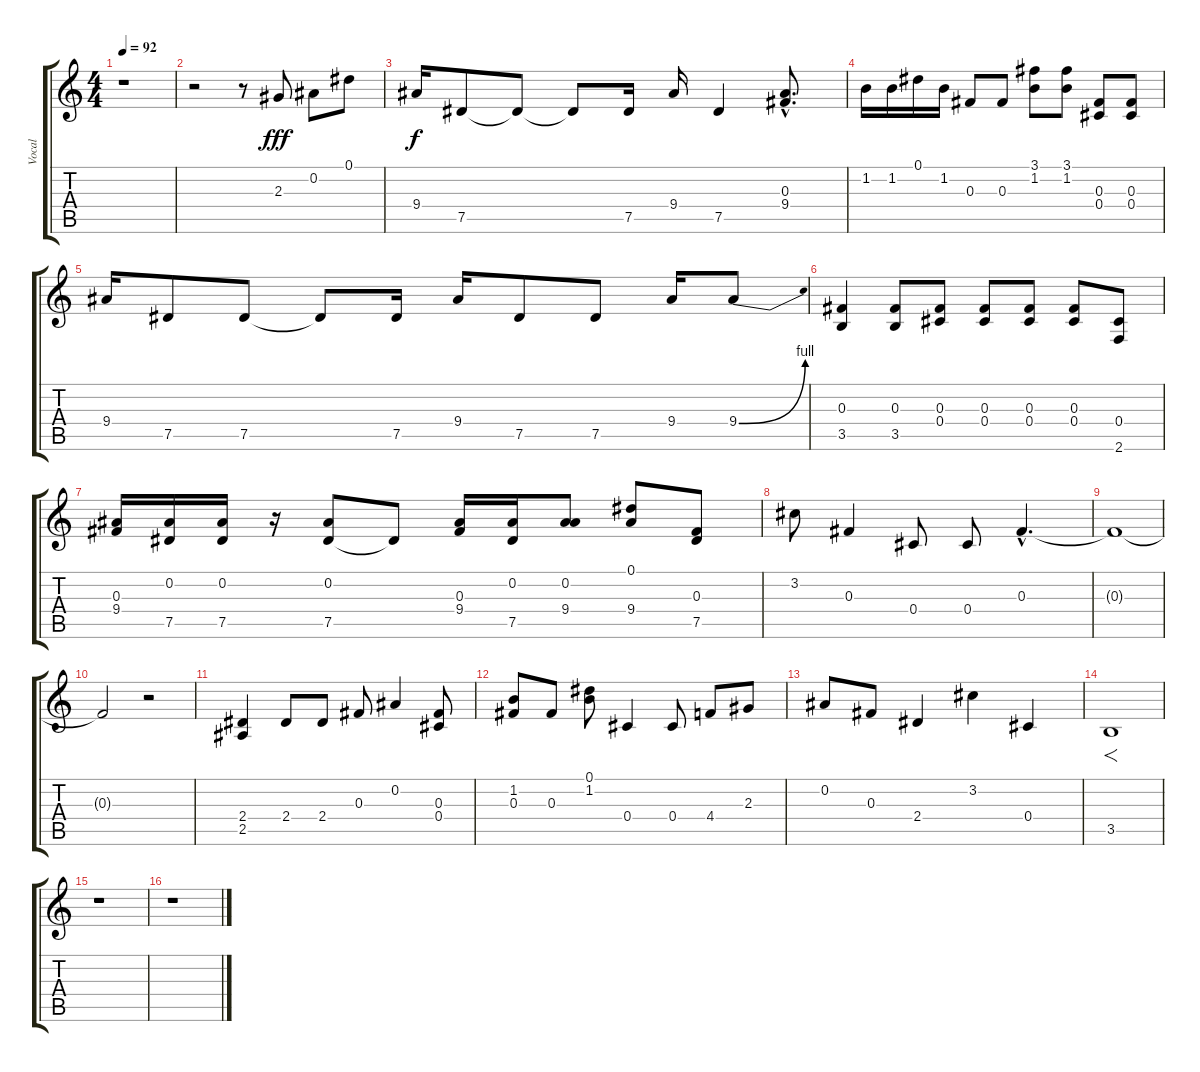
\track ("Vocal" "Vocal") {instrument overdrivenguitar}
\staff {score tabs}
\tuning (Eb4 Bb3 Gb3 Db3 Ab2 Eb2) {hide}
\ts (4 4)
\tempo 92
\clef g2
\ks c
r.1{dy f} |
r.2 r.8 2.3.8{dy fff} 0.2.8 0.1.8 |
9.4.16{dy f} 7.5.8 7.5{t}.8 7.5{t}.8 7.5.16 9.4.16 7.5.4 (0.3{hac} 9.4{hac}).8{d} |
1.2.16 1.2.16 0.1.16 1.2.16 0.3.8 0.3.8 (3.1 1.2).8 (3.1 1.2).8 (0.3 0.4).8 (0.3 0.4).8 |
9.4.16 7.5.8 7.5.8 7.5{t}.8 7.5.16 9.4.16 7.5.8 7.5.8 9.4.16 9.4{be (bend 0 0 60 4)}.8 |
(0.3 3.5).4 (0.3 3.5).8 (0.3 0.4).8 (0.3 0.4).8 (0.3 0.4).8 (0.3 0.4).8 (0.4 2.6).8 |
(0.3 9.4).16 (0.2 7.5).16 (0.2 7.5).16 r.16 (0.2 7.5).8 7.5{t}.8 (0.3 9.4).16 (0.2 7.5).16 (0.2 9.4).8 (0.1 9.4).8 (0.3 7.5).8 |
3.2.8 0.3.4 0.4.8 0.4.8 0.3{hac}.4{d volume 8} |
0.3{t}.1 |
0.3{t}.2 r.2 |
(2.4 2.5).4{volume 12} 2.4.8 2.4.8 0.3.8 0.2.4 (0.3 0.4).8 |
(1.2 0.3).8 0.3.8 (0.1 1.2).8 0.4.4 0.4.8 4.4.8 2.3.8 |
0.2.8 0.3.8 2.4.4 3.2.4 0.4.4 |
3.5.1{f} |
r.1 |
r.1
